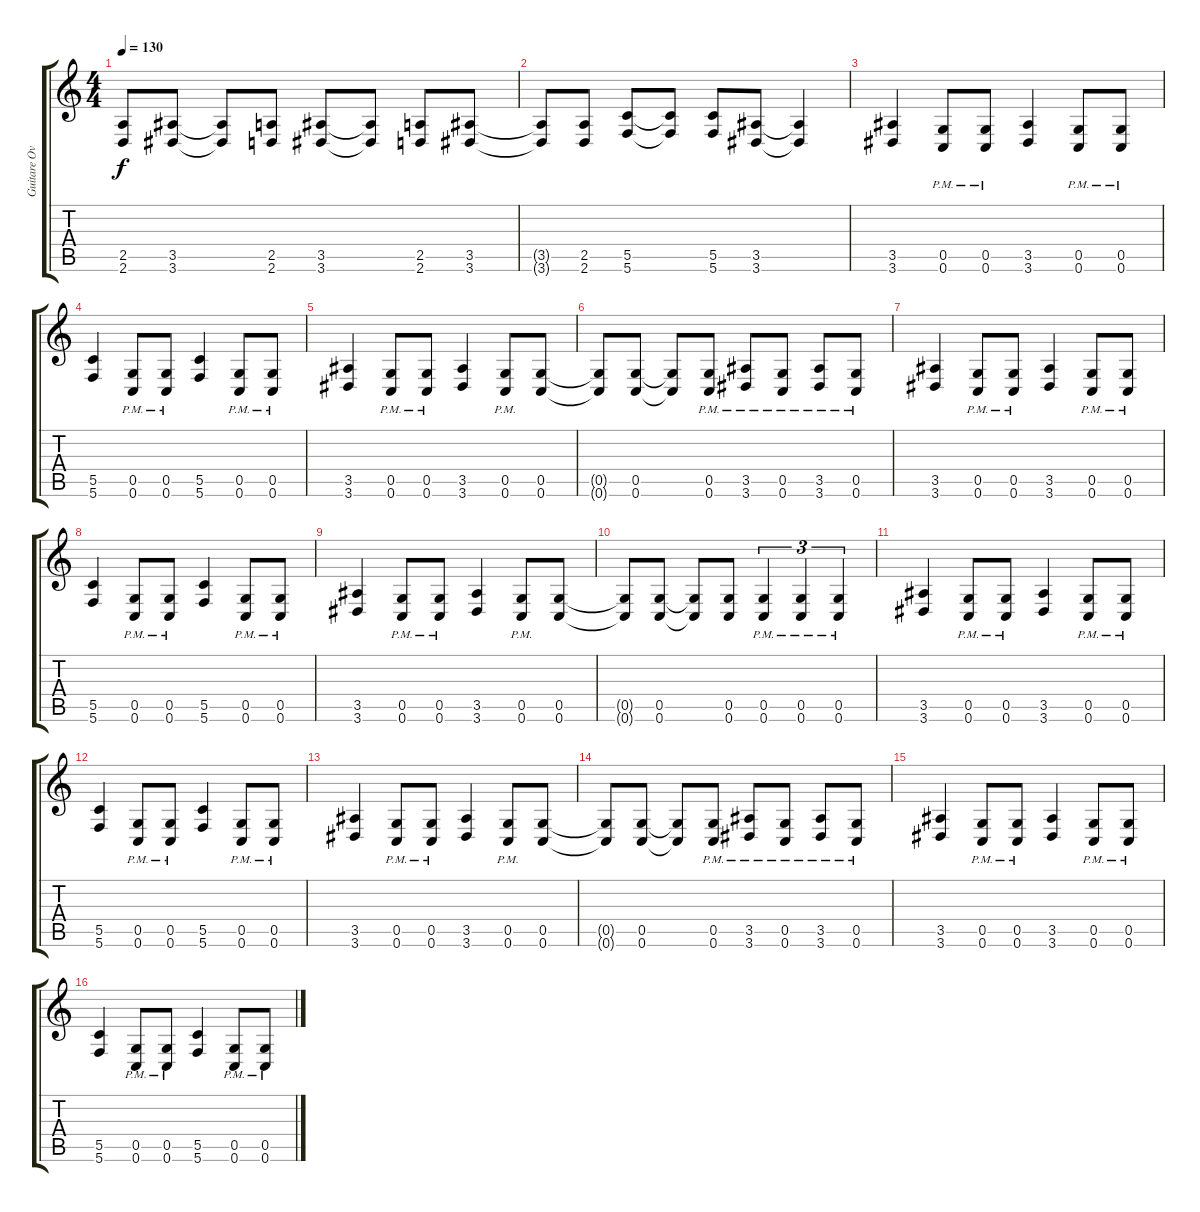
\track ("Guitare Overdub" "Guitare Ov") {instrument distortionguitar}
\staff {score tabs}
\tuning (D4 A3 F3 C3 G2 C2) {hide}
\ts (4 4)
\tempo 130
\clef g2
\ks c
(2.5 2.6).8{dy f} (3.5 3.6).8 (3.5{t} 3.6{t}).8 (2.5 2.6).8 (3.5 3.6).8 (3.5{t} 3.6{t}).8 (2.5 2.6).8 (3.5 3.6).8 |
(3.5{t} 3.6{t}).8 (2.5 2.6).8 (5.5 5.6).8 (5.5{t} 5.6{t}).8 (5.5 5.6).8 (3.5 3.6).8 (3.5{t} 3.6{t}).4 |
(3.5 3.6).4 (0.5{pm} 0.6{pm}).8 (0.5{pm} 0.6{pm}).8 (3.5 3.6).4 (0.5{pm} 0.6{pm}).8 (0.5{pm} 0.6{pm}).8 |
(5.5 5.6).4 (0.5{pm} 0.6{pm}).8 (0.5{pm} 0.6{pm}).8 (5.5 5.6).4 (0.5{pm} 0.6{pm}).8 (0.5{pm} 0.6{pm}).8 |
(3.5 3.6).4 (0.5{pm} 0.6{pm}).8 (0.5{pm} 0.6{pm}).8 (3.5 3.6).4 (0.5{pm} 0.6{pm}).8 (0.5 0.6).8 |
(0.5{t} 0.6{t}).8 (0.5 0.6).8 (0.5{t} 0.6{t}).8 (0.5{pm} 0.6{pm}).8 (3.5{pm} 3.6{pm}).8 (0.5{pm} 0.6{pm}).8 (3.5{pm} 3.6{pm}).8 (0.5{pm} 0.6{pm}).8 |
(3.5 3.6).4 (0.5{pm} 0.6{pm}).8 (0.5{pm} 0.6{pm}).8 (3.5 3.6).4 (0.5{pm} 0.6{pm}).8 (0.5{pm} 0.6{pm}).8 |
(5.5 5.6).4 (0.5{pm} 0.6{pm}).8 (0.5{pm} 0.6{pm}).8 (5.5 5.6).4 (0.5{pm} 0.6{pm}).8 (0.5{pm} 0.6{pm}).8 |
(3.5 3.6).4 (0.5{pm} 0.6{pm}).8 (0.5{pm} 0.6{pm}).8 (3.5 3.6).4 (0.5{pm} 0.6{pm}).8 (0.5 0.6).8 |
(0.5{t} 0.6{t}).8 (0.5 0.6).8 (0.5{t} 0.6{t}).8 (0.5 0.6).8 (0.5{pm} 0.6{pm}).4{tu (3 2)} (0.5{pm} 0.6{pm}).4{tu (3 2)} (0.5{pm} 0.6{pm}).4{tu (3 2)} |
(3.5 3.6).4 (0.5{pm} 0.6{pm}).8 (0.5{pm} 0.6{pm}).8 (3.5 3.6).4 (0.5{pm} 0.6{pm}).8 (0.5{pm} 0.6{pm}).8 |
(5.5 5.6).4 (0.5{pm} 0.6{pm}).8 (0.5{pm} 0.6{pm}).8 (5.5 5.6).4 (0.5{pm} 0.6{pm}).8 (0.5{pm} 0.6{pm}).8 |
(3.5 3.6).4 (0.5{pm} 0.6{pm}).8 (0.5{pm} 0.6{pm}).8 (3.5 3.6).4 (0.5{pm} 0.6{pm}).8 (0.5 0.6).8 |
(0.5{t} 0.6{t}).8 (0.5 0.6).8 (0.5{t} 0.6{t}).8 (0.5{pm} 0.6{pm}).8 (3.5{pm} 3.6{pm}).8 (0.5{pm} 0.6{pm}).8 (3.5{pm} 3.6{pm}).8 (0.5{pm} 0.6{pm}).8 |
(3.5 3.6).4 (0.5{pm} 0.6{pm}).8 (0.5{pm} 0.6{pm}).8 (3.5 3.6).4 (0.5{pm} 0.6{pm}).8 (0.5{pm} 0.6{pm}).8 |
(5.5 5.6).4 (0.5{pm} 0.6{pm}).8 (0.5{pm} 0.6{pm}).8 (5.5 5.6).4 (0.5{pm} 0.6{pm}).8 (0.5{pm} 0.6{pm}).8
